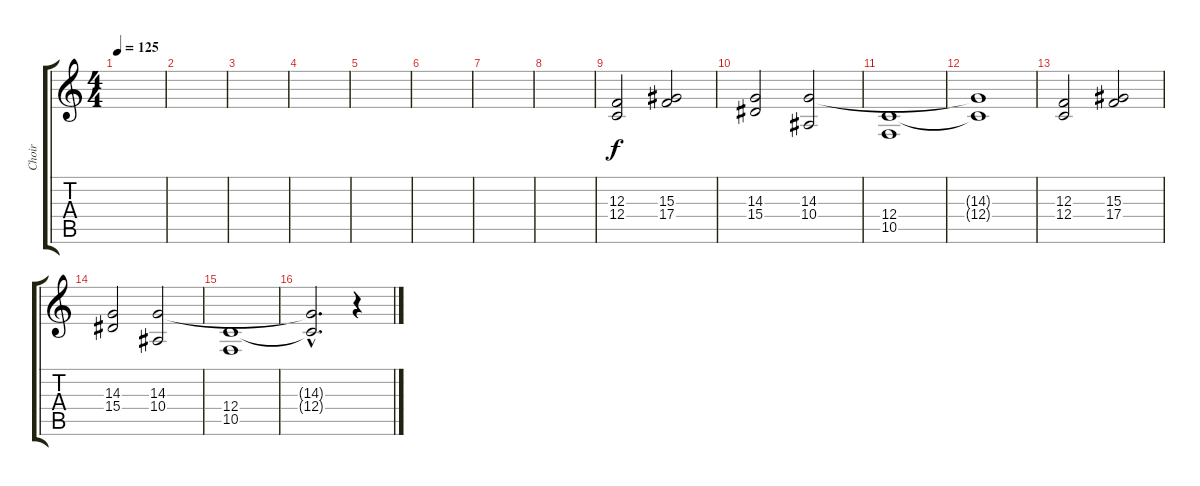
\track ("Choir" "Choir") {instrument acousticgrandpiano}
\staff {score tabs}
\tuning (D4 A3 F3 C3 G2 D2) {hide}
\ts (4 4)
\tempo 125
\clef g2
\ks c
|
|
|
|
|
|
|
|
(12.3 12.4).2{volume 14 instrument choiraahs} (15.3 17.4).2 |
(14.3 15.4).2 (14.3 10.4).2 |
(12.4 10.5).1 |
(14.3{t} 12.4{t}).1 |
(12.3 12.4).2{volume 14 instrument choiraahs} (15.3 17.4).2 |
(14.3 15.4).2 (14.3 10.4).2 |
(12.4 10.5).1 |
(14.3{hac t} 12.4{hac t}).2{d} r.4
